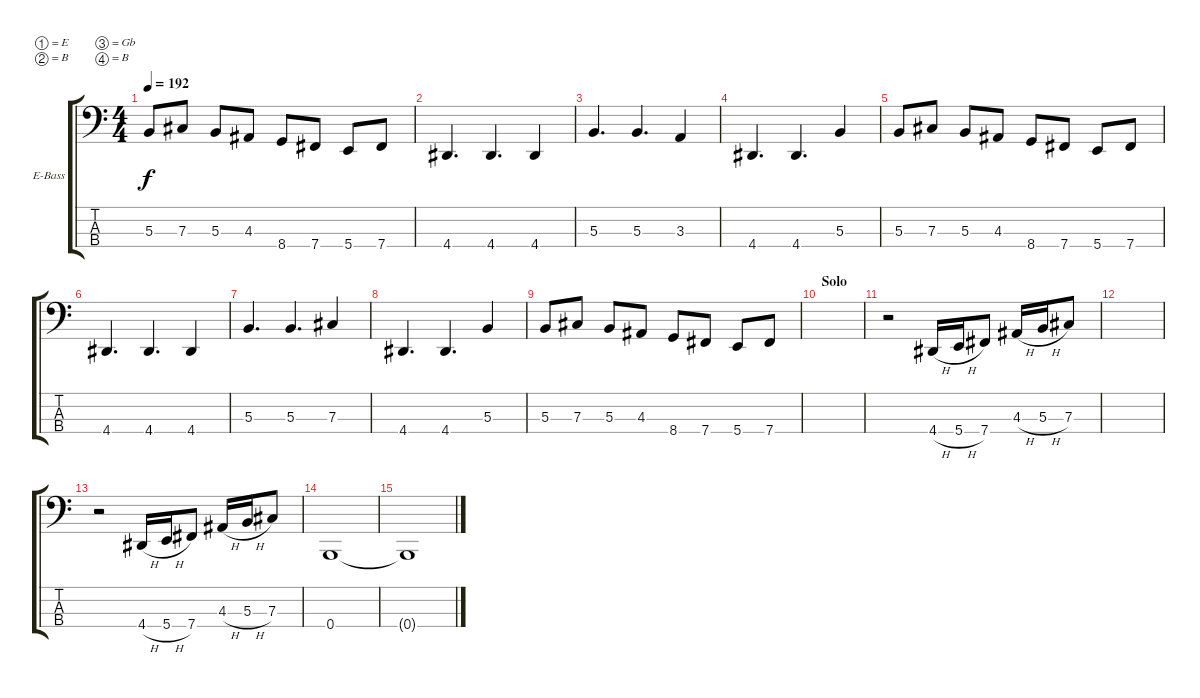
\bracketExtendMode groupsimilarinstruments
\firstSystemTrackNameOrientation horizontal
\otherSystemsTrackNameOrientation horizontal
\track ("Brent Fox" "E-Bass") {instrument electricbassfinger}
\staff {score tabs}
\tuning (E2 B1 Gb1 B0)
\ts (4 4)
\tempo 192
\clef f4
\ks aminor
5.3.8{dy f} 7.3.8 5.3.8 4.3.8 8.4.8 7.4.8 5.4.8 7.4.8 |
4.4.4{d} 4.4.4{d} 4.4.4 |
5.3.4{d} 5.3.4{d} 3.3.4 |
4.4.4{d} 4.4.4{d} 5.3.4 |
5.3.8 7.3.8 5.3.8 4.3.8 8.4.8 7.4.8 5.4.8 7.4.8 |
4.4.4{d} 4.4.4{d} 4.4.4 |
5.3.4{d} 5.3.4{d} 7.3.4 |
4.4.4{d} 4.4.4{d} 5.3.4 |
5.3.8 7.3.8 5.3.8 4.3.8 8.4.8 7.4.8 5.4.8 7.4.8 |
\section ("" "Solo")
|
r.2 4.4{h}.16 5.4{h}.16 7.4.8 4.3{h}.16 5.3{h}.16 7.3.8 |
|
r.2 4.4{h}.16 5.4{h}.16 7.4.8 4.3{h}.16 5.3{h}.16 7.3.8 |
0.4.1 |
0.4{t}.1
